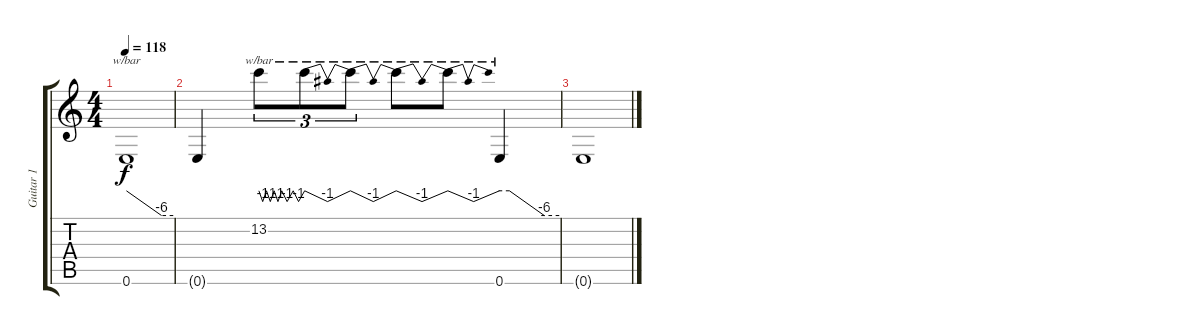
\track ("Guitar 1" "Guitar 1") {instrument overdrivenguitar}
\staff {score tabs}
\tuning (E4 B3 G3 D3 A2 E2) {hide}
\ts (4 4)
\tempo 118
\clef g2
\ks c
0.6.1{tbe (custom default 0 0 45 -24 60 -24) dy f} |
0.6{t}.4 13.2.8{tu (3 2) tbe (custom default 0 0 5 -4 10 0 15 -4 20 0 25 -4 30 0 37 -4 45 0 52 -4 60 0)} 13.2{t}.8{tu (3 2) tbe (dip default 0 0 30 -4 60 0)} 13.2{t}.8{tu (3 2) tbe (dip default 0 0 30 -4 60 0)} 13.2{t}.8{tbe (dip default 0 0 30 -4 60 0)} 13.2{t}.8{tbe (dip default 0 0 30 -4 60 0)} 0.6.4{tbe (custom default 0 0 10 0 45 -24 60 -24)} |
0.6{t}.1
